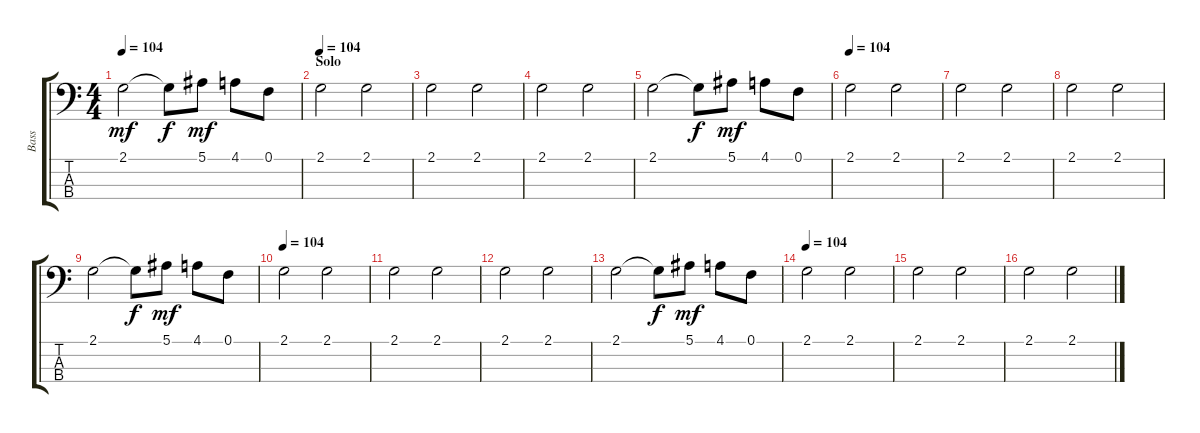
\track ("Bass" "Bass") {instrument slapbass1}
\staff {score tabs}
\tuning (F2 C2 G1 D1) {hide}
\ts (4 4)
\tempo 104
\clef f4
\ks c
2.1.2{dy mf} 2.1{t}.8{dy f} 5.1.8{dy mf} 4.1.8 0.1.8 |
\section ("" "Solo")
\tempo 104
2.1.2 2.1.2 |
2.1.2 2.1.2 |
2.1.2 2.1.2 |
2.1.2 2.1{t}.8{dy f} 5.1.8{dy mf} 4.1.8 0.1.8 |
\tempo 104
2.1.2 2.1.2 |
2.1.2 2.1.2 |
2.1.2 2.1.2 |
2.1.2 2.1{t}.8{dy f} 5.1.8{dy mf} 4.1.8 0.1.8 |
\tempo 104
2.1.2 2.1.2 |
2.1.2 2.1.2 |
2.1.2 2.1.2 |
2.1.2 2.1{t}.8{dy f} 5.1.8{dy mf} 4.1.8 0.1.8 |
\tempo 104
2.1.2 2.1.2 |
2.1.2 2.1.2 |
2.1.2 2.1.2
